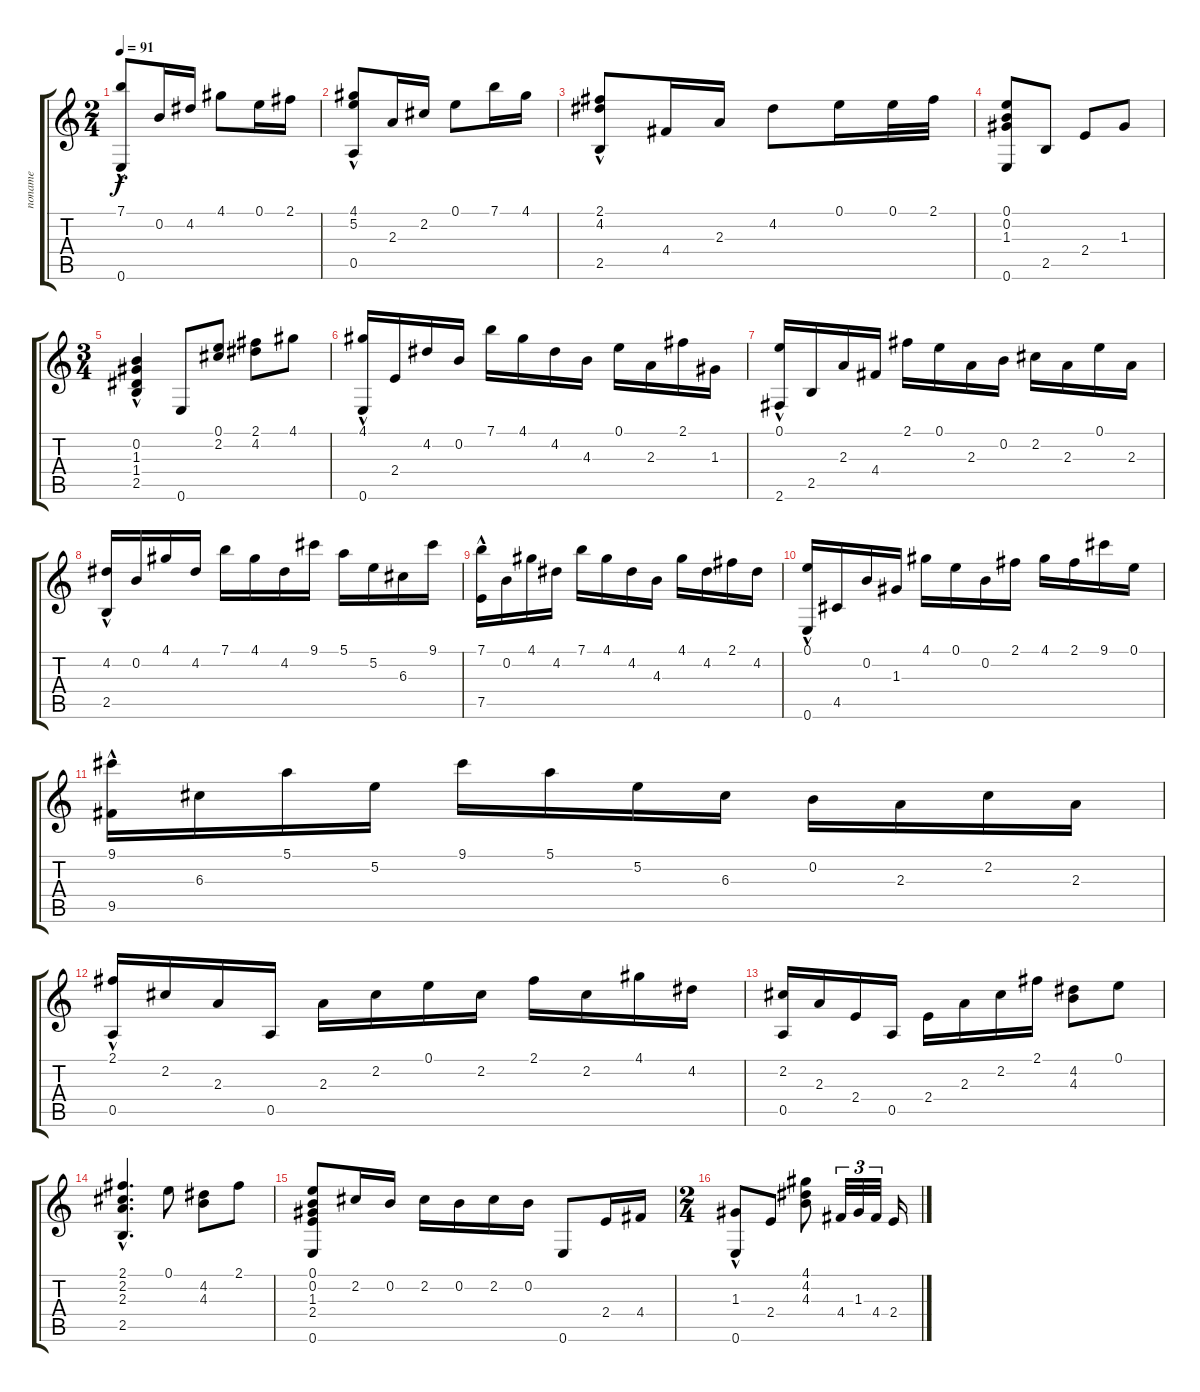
\track ("noname" "noname") {instrument acousticguitarnylon}
\staff {score tabs}
\tuning (E4 B3 G3 D3 A2 E2) {hide}
\ts (2 4)
\tempo 91
\clef g2
\ks c
(7.1{hac} 0.6).8{dy f} 0.2.16 4.2.16 4.1.8 0.1.16 2.1.16 |
(4.1{hac} 5.2 0.5).8 2.3.16 2.2.16 0.1.8 7.1.16 4.1.16 |
(2.1{hac} 4.2 2.5).8 4.4.16 2.3.16 4.2.8 0.1.16 0.1.32 2.1.32 |
(0.1 0.2 1.3 0.6).8 2.5.8 2.4.8 1.3.8 |
\ts (3 4)
(0.2{hac} 1.3{hac} 1.4{hac} 2.5).4 0.6.8 (0.1 2.2).8 (2.1 4.2).8 4.1.8 |
(4.1 0.6{hac}).16 2.4.16 4.2.16 0.2.16 7.1.16 4.1.16 4.2.16 4.3.16 0.1.16 2.3.16 2.1.16 1.3.16 |
(0.1 2.6{hac}).16 2.5.16 2.3.16 4.4.16 2.1.16 0.1.16 2.3.16 0.2.16 2.2.16 2.3.16 0.1.16 2.3.16 |
(4.2 2.5{hac}).16 0.2.16 4.1.16 4.2.16 7.1.16 4.1.16 4.2.16 9.1.16 5.1.16 5.2.16 6.3.16 9.1.16 |
(7.1 7.5{hac}).16 0.2.16 4.1.16 4.2.16 7.1.16 4.1.16 4.2.16 4.3.16 4.1.16 4.2.16 2.1.16 4.2.16 |
(0.1 0.6{hac}).16 4.5.16 0.2.16 1.3.16 4.1.16 0.1.16 0.2.16 2.1.16 4.1.16 2.1.16 9.1.16 0.1.16 |
(9.1 9.5{hac}).16 6.3.16 5.1.16 5.2.16 9.1.16 5.1.16 5.2.16 6.3.16 0.2.16 2.3.16 2.2.16 2.3.16 |
(2.1{hac} 0.5).16 2.2.16 2.3.16 0.5.16 2.3.16 2.2.16 0.1.16 2.2.16 2.1.16 2.2.16 4.1.16 4.2.16 |
(2.2 0.5).16 2.3.16 2.4.16 0.5.16 2.4.16 2.3.16 2.2.16 2.1.16 (4.2 4.3).8 0.1.8 |
(2.1{hac} 2.2{hac} 2.3{hac} 2.5{hac}).4{d} 0.1.8 (4.2 4.3).8 2.1.8 |
(0.1 0.2 1.3 2.4 0.6).8 2.2.16 0.2.16 2.2.16 0.2.16 2.2.16 0.2.16 0.6.8 2.4.16 4.4.16 |
\ts (2 4)
(1.3{hac} 0.6).8 2.4.8 (4.1 4.2 4.3).8 4.4.32{tu (3 2)} 1.3.32{tu (3 2)} 4.4.32{tu (3 2)} 2.4.16
